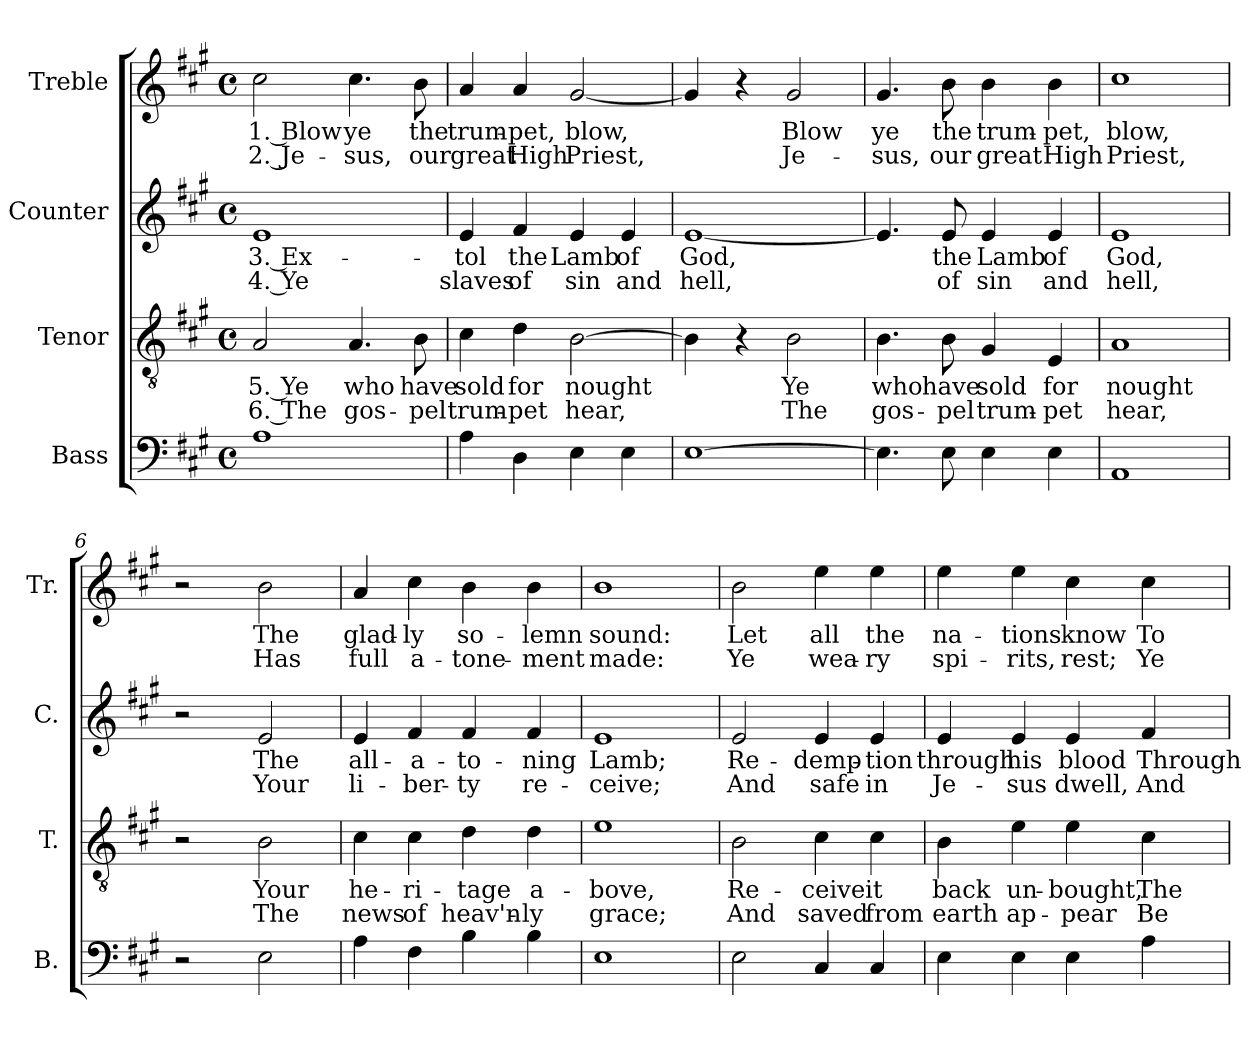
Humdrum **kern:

**kern	**kern	**text	**text	**kern	**text	**text	**kern	**text	**text
*part4	*part3	*part3	*part3	*part2	*part2	*part2	*part1	*part1	*part1
*staff4	*staff3	*staff3	*staff3	*staff2	*staff2	*staff2	*staff1	*staff1	*staff1
*I"Bass	*I"Tenor	*	*	*I"Counter	*	*	*I"Treble	*	*
*I'B.	*I'T.	*	*	*I'C.	*	*	*I'Tr.	*	*
*clefF4	*clefGv2	*	*	*clefG2	*	*	*clefG2	*	*
*k[f#c#g#]	*k[f#c#g#]	*	*	*k[f#c#g#]	*	*	*k[f#c#g#]	*	*
*M4/4	*M4/4	*	*	*M4/4	*	*	*M4/4	*	*
*met(c)	*met(c)	*	*	*met(c)	*	*	*met(c)	*	*
=1	=1	=1	=1	=1	=1	=1	=1	=1	=1
1A	2A/	5. Ye	6. The	1e	3. Ex-	4. Ye	2cc#\	1. Blow	2. Je-
.	4.A/	who	gos-	.	.	.	4.cc#\	ye	-sus,
.	8B\	have	-pel	.	.	.	8b\	the	our
=2	=2	=2	=2	=2	=2	=2	=2	=2	=2
4A\	4c#\	sold	trum-	4e/	-tol	slaves	4a/	trum-	great
4D\	4d\	for	-pet	4f#/	the	of	4a/	-pet,	High
4E\	[2B\	nought	hear,	4e/	Lamb	sin	[2g#/	blow,	Priest,
4E\	.	.	.	4e/	of	and	.	.	.
=3	=3	=3	=3	=3	=3	=3	=3	=3	=3
[1E	4B\]	.	.	[1e	God,	hell,	4g#/]	.	.
.	4r	.	.	.	.	.	4r	.	.
.	2B\	Ye	The	.	.	.	2g#/	Blow	Je-
=4	=4	=4	=4	=4	=4	=4	=4	=4	=4
4.E\]	4.B\	who	gos-	4.e/]	.	.	4.g#/	ye	-sus,
8E\	8B\	have	-pel	8e/	the	of	8b\	the	our
4E\	4G#/	sold	trum-	4e/	Lamb	sin	4b\	trum-	great
4E\	4E/	for	-pet	4e/	of	and	4b\	-pet,	High
=5	=5	=5	=5	=5	=5	=5	=5	=5	=5
1AA	1A	nought	hear,	1e	God,	hell,	1cc#	blow,	Priest,
=6	=6	=6	=6	=6	=6	=6	=6	=6	=6
2r	2r	.	.	2r	.	.	2r	.	.
2E\	2B\	Your	The	2e/	The	Your	2b\	The	Has
!!LO:LB:g=z
=7	=7	=7	=7	=7	=7	=7	=7	=7	=7
4A\	4c#\	he-	news	4e/	all-	li-	4a/	glad-	full
4F#\	4c#\	-ri-	of	4f#/	-a-	-ber-	4cc#\	-ly	a-
4B\	4d\	-tage	heav'n-	4f#/	-to-	-ty	4b\	so-	-tone-
4B\	4d\	a-	-ly	4f#/	-ning	re-	4b\	-lemn	-ment
=8	=8	=8	=8	=8	=8	=8	=8	=8	=8
1E	1e	-bove,	grace;	1e	Lamb;	-ceive;	1b	sound:	made:
=9	=9	=9	=9	=9	=9	=9	=9	=9	=9
2E\	2B\	Re-	And	2e/	Re-	And	2b\	Let	Ye
4C#/	4c#\	-ceive	saved	4e/	-demp-	safe	4ee\	all	wea-
4C#/	4c#\	it	from	4e/	-tion	in	4ee\	the	-ry
=10	=10	=10	=10	=10	=10	=10	=10	=10	=10
4E\	4B\	back	earth	4e/	through	Je-	4ee\	na-	spi-
4E\	4e\	un-	ap-	4e/	his	-sus	4ee\	-tions	-rits,
4E\	4e\	-bought,	-pear	4e/	blood	dwell,	4cc#\	know	rest;
4A\	4c#\	The	Be-	4f#/	Through-	And	4cc#\	To	Ye
=	=	=	=	=	=	=	=	=	=
*-	*-	*-	*-	*-	*-	*-	*-	*-	*-
